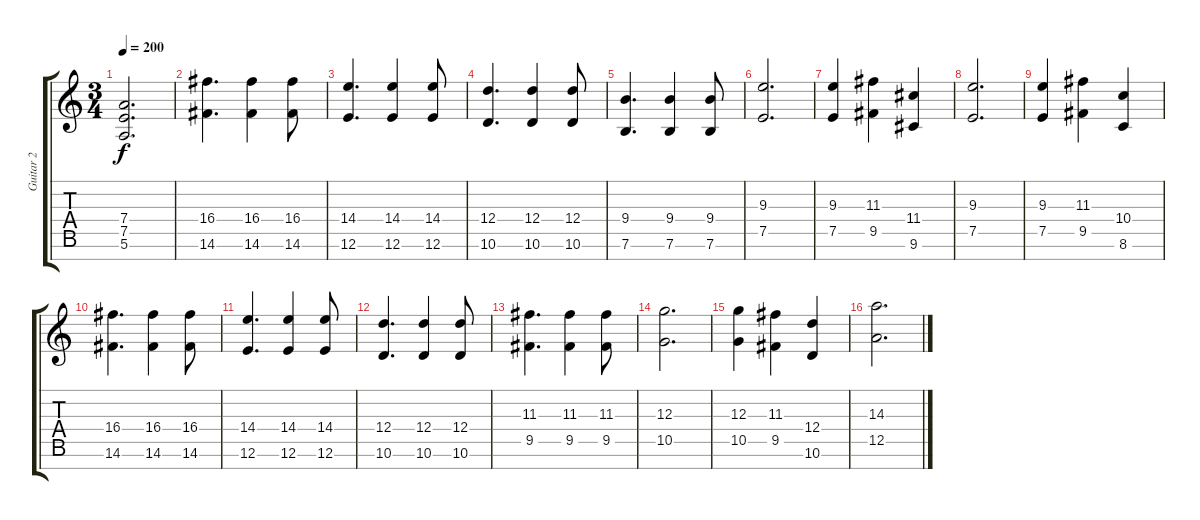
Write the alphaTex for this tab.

\track ("Guitar 2" "Guitar 2") {instrument distortionguitar}
\staff {score tabs}
\tuning (E4 B3 G3 D3 A2 E2 B1) {hide}
\ts (3 4)
\tempo 200
\clef g2
\ks c
(7.4{t} 7.5{t} 5.6{t}).2{d dy f} |
(16.4 14.6).4{d} (16.4 14.6).4 (16.4 14.6).8 |
(14.4 12.6).4{d} (14.4 12.6).4 (14.4 12.6).8 |
(12.4 10.6).4{d} (12.4 10.6).4 (12.4 10.6).8 |
(9.4 7.6).4{d} (9.4 7.6).4 (9.4 7.6).8 |
(9.3 7.5).2{d} |
(9.3 7.5).4 (11.3 9.5).4 (11.4 9.6).4 |
(9.3 7.5).2{d} |
(9.3 7.5).4 (11.3 9.5).4 (10.4 8.6).4 |
(16.4 14.6).4{d} (16.4 14.6).4 (16.4 14.6).8 |
(14.4 12.6).4{d} (14.4 12.6).4 (14.4 12.6).8 |
(12.4 10.6).4{d} (12.4 10.6).4 (12.4 10.6).8 |
(11.3 9.5).4{d} (11.3 9.5).4 (11.3 9.5).8 |
(12.3 10.5).2{d} |
(12.3 10.5).4 (11.3 9.5).4 (12.4 10.6).4 |
(14.3 12.5).2{d}
